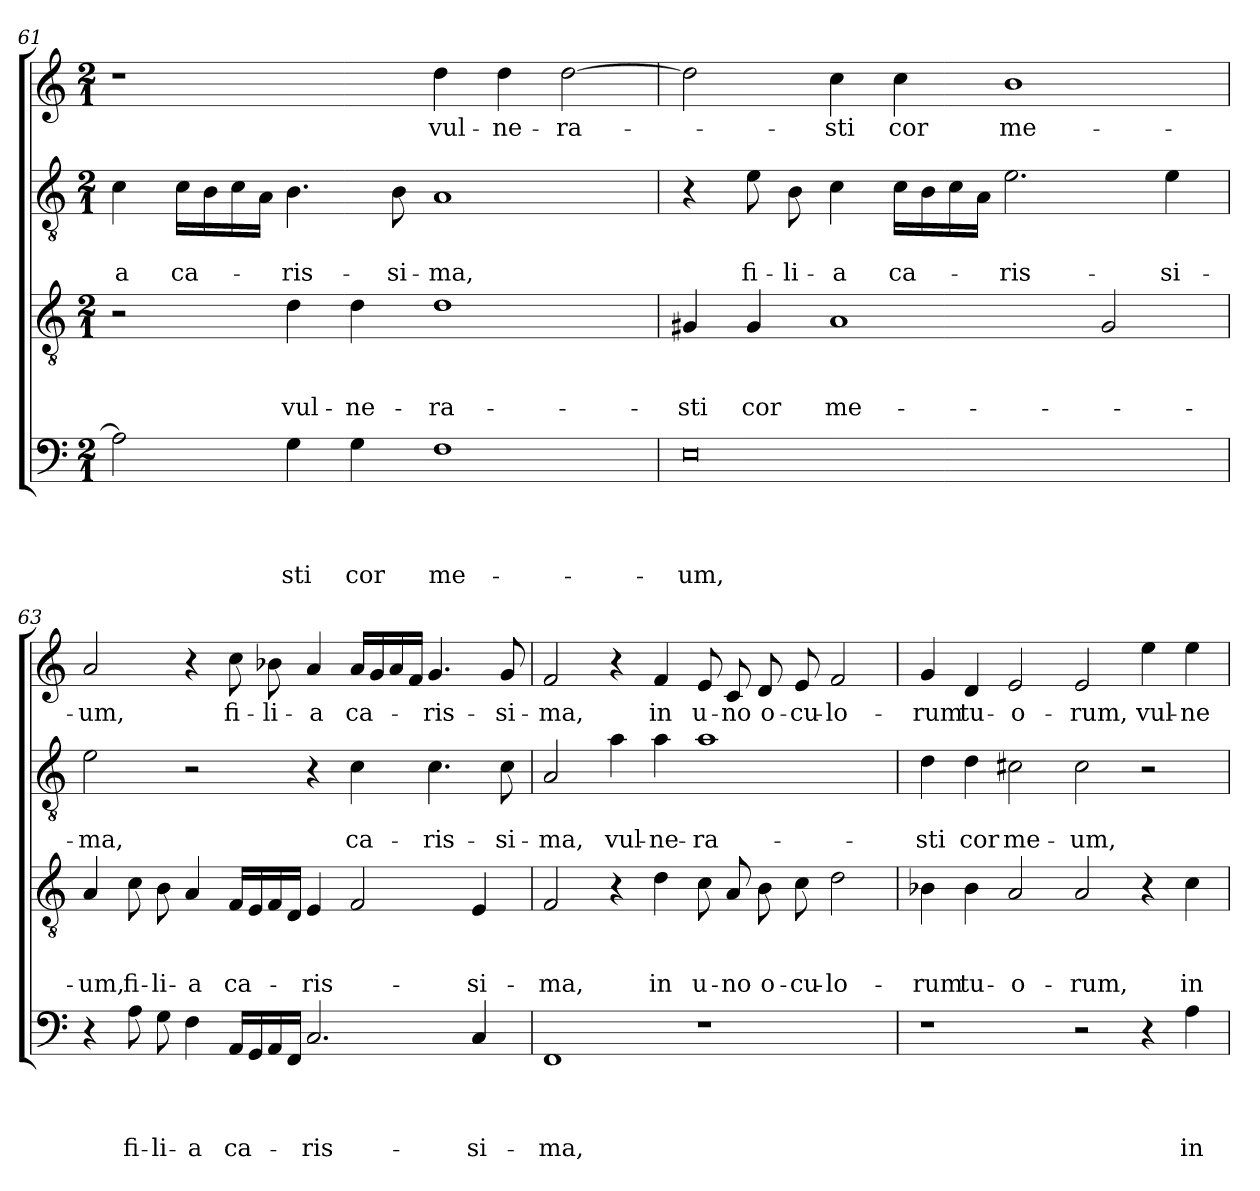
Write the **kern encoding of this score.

**kern	**text	**text	**text	**text	**kern	**text	**text	**text	**kern	**text	**text	**kern	**text
*part4	*part4	*part4	*part4	*part4	*part3	*part3	*part3	*part3	*part2	*part2	*part2	*part1	*part1
*staff4	*staff4	*staff4	*staff4	*staff4	*staff3	*staff3	*staff3	*staff3	*staff2	*staff2	*staff2	*staff1	*staff1
*clefF4	*	*	*	*	*clefGv2	*	*	*	*clefGv2	*	*	*clefG2	*
*k[]	*	*	*	*	*k[]	*	*	*	*k[]	*	*	*k[]	*
*C:	*	*	*	*	*C:	*	*	*	*C:	*	*	*C:	*
*M2/1	*	*	*	*	*M2/1	*	*	*	*M2/1	*	*	*M2/1	*
=61	=61	=61	=61	=61	=61	=61	=61	=61	=61	=61	=61	=61	=61
!	!	!	!	!	!	!	!	!	!	!	!LO:LY:b	!	!
2A\]	.	.	.	.	2r	.	.	.	4c\	.	-a	1r	.
!	!	!	!	!	!	!	!	!	!	!	!LO:LY:b	!	!
.	.	.	.	.	.	.	.	.	16c\LL	.	ca-	.	.
.	.	.	.	.	.	.	.	.	16B\	.	.	.	.
.	.	.	.	.	.	.	.	.	16c\	.	.	.	.
.	.	.	.	.	.	.	.	.	16A\JJ	.	.	.	.
!	!	!	!	!LO:LY:b	!	!	!	!LO:LY:b	!	!	!LO:LY:b	!	!
4G\	.	.	.	-sti	4d\	.	.	vul-	4.B\	.	-ris-	.	.
!	!	!	!	!LO:LY:b	!	!	!	!LO:LY:b	!	!	!	!	!
4G\	.	.	.	cor	4d\	.	.	-ne-	.	.	.	.	.
!	!	!	!	!	!	!	!	!	!	!	!LO:LY:b	!	!
.	.	.	.	.	.	.	.	.	8B\	.	-si-	.	.
!	!	!	!	!LO:LY:b	!	!	!	!LO:LY:b	!	!	!LO:LY:b	!	!LO:LY:b
1F	.	.	.	me-	1d	.	.	-ra-	1A	.	-ma,	4dd\	vul-
!	!	!	!	!	!	!	!	!	!	!	!	!	!LO:LY:b
.	.	.	.	.	.	.	.	.	.	.	.	4dd\	-ne-
!	!	!	!	!	!	!	!	!	!	!	!	!	!LO:LY:b
.	.	.	.	.	.	.	.	.	.	.	.	[2dd\	-ra-
=62	=62	=62	=62	=62	=62	=62	=62	=62	=62	=62	=62	=62	=62
!	!	!	!	!LO:LY:b	!	!	!	!LO:LY:b	!	!	!	!	!
0E	.	.	.	-um,	4G#X/	.	.	-sti	4r	.	.	2dd\]	.
!	!	!	!	!	!	!	!	!LO:LY:b	!	!	!LO:LY:b	!	!
.	.	.	.	.	4G#/	.	.	cor	8e\	.	fi-	.	.
!	!	!	!	!	!	!	!	!	!	!	!LO:LY:b	!	!
.	.	.	.	.	.	.	.	.	8B\	.	-li-	.	.
!	!	!	!	!	!	!	!	!LO:LY:b	!	!	!LO:LY:b	!	!LO:LY:b
.	.	.	.	.	1A	.	.	me-	4c\	.	-a	4cc\	-sti
!	!	!	!	!	!	!	!	!	!	!	!LO:LY:b	!	!LO:LY:b
.	.	.	.	.	.	.	.	.	16c\LL	.	ca-	4cc\	cor
.	.	.	.	.	.	.	.	.	16B\	.	.	.	.
.	.	.	.	.	.	.	.	.	16c\	.	.	.	.
.	.	.	.	.	.	.	.	.	16A\JJ	.	.	.	.
!	!	!	!	!	!	!	!	!	!	!	!LO:LY:b	!	!LO:LY:b
.	.	.	.	.	.	.	.	.	2.e\	.	-ris-	1b	me-
.	.	.	.	.	2G#/	.	.	.	.	.	.	.	.
!	!	!	!	!	!	!	!	!	!	!	!LO:LY:b	!	!
.	.	.	.	.	.	.	.	.	4e\	.	-si-	.	.
!!LO:LB:g=z
=63	=63	=63	=63	=63	=63	=63	=63	=63	=63	=63	=63	=63	=63
!	!	!	!	!	!	!	!	!LO:LY:b	!	!	!LO:LY:b	!	!LO:LY:b
4r	.	.	.	.	4A/	.	.	-um,	2e\	.	-ma,	2a/	-um,
!	!	!	!	!LO:LY:b	!	!	!	!LO:LY:b	!	!	!	!	!
8A\	.	.	.	fi-	8c\	.	.	fi-	.	.	.	.	.
!	!	!	!	!LO:LY:b	!	!	!	!LO:LY:b	!	!	!	!	!
8G\	.	.	.	-li-	8B\	.	.	-li-	.	.	.	.	.
!	!	!	!	!LO:LY:b	!	!	!	!LO:LY:b	!	!	!	!	!
4F\	.	.	.	-a	4A/	.	.	-a	2r	.	.	4r	.
!	!	!	!	!LO:LY:b	!	!	!	!LO:LY:b	!	!	!	!	!LO:LY:b
16AA/LL	.	.	.	ca-	16F/LL	.	.	ca-	.	.	.	8cc\	fi-
16GG/	.	.	.	.	16E/	.	.	.	.	.	.	.	.
!	!	!	!	!	!	!	!	!	!	!	!	!	!LO:LY:b
16AA/	.	.	.	.	16F/	.	.	.	.	.	.	8b-X\	-li-
16FF/JJ	.	.	.	.	16D/JJ	.	.	.	.	.	.	.	.
!	!	!	!	!LO:LY:b	!	!	!	!LO:LY:b	!	!	!	!	!LO:LY:b
2.C/	.	.	.	-ris-	4E/	.	.	-ris-	4r	.	.	4a/	-a
!	!	!	!	!	!	!	!	!	!	!	!LO:LY:b	!	!LO:LY:b
.	.	.	.	.	2F/	.	.	.	4c\	.	ca-	16a/LL	ca-
.	.	.	.	.	.	.	.	.	.	.	.	16g/	.
.	.	.	.	.	.	.	.	.	.	.	.	16a/	.
.	.	.	.	.	.	.	.	.	.	.	.	16f/JJ	.
!	!	!	!	!	!	!	!	!	!	!	!LO:LY:b	!	!LO:LY:b
.	.	.	.	.	.	.	.	.	4.c\	.	-ris-	4.g/	-ris-
!	!	!	!	!LO:LY:b	!	!	!	!LO:LY:b	!	!	!	!	!
4C/	.	.	.	-si-	4E/	.	.	-si-	.	.	.	.	.
!	!	!	!	!	!	!	!	!	!	!	!LO:LY:b	!	!LO:LY:b
.	.	.	.	.	.	.	.	.	8c\	.	-si-	8g/	-si-
=64	=64	=64	=64	=64	=64	=64	=64	=64	=64	=64	=64	=64	=64
!	!	!	!	!LO:LY:b	!	!	!	!LO:LY:b	!	!	!LO:LY:b	!	!LO:LY:b
1FF	.	.	.	-ma,	2F/	.	.	-ma,	2A/	.	-ma,	2f/	-ma,
!	!	!	!	!	!	!	!	!	!	!	!LO:LY:b	!	!
.	.	.	.	.	4r	.	.	.	4a\	.	vul-	4r	.
!	!	!	!	!	!	!	!	!LO:LY:b	!	!	!LO:LY:b	!	!LO:LY:b
.	.	.	.	.	4d\	.	.	in	4a\	.	-ne-	4f/	in
!	!	!	!	!	!	!	!	!LO:LY:b	!	!	!LO:LY:b	!	!LO:LY:b
1r	.	.	.	.	8c\	.	.	u-	1a	.	-ra-	8e/	u-
!	!	!	!	!	!	!	!	!LO:LY:b	!	!	!	!	!LO:LY:b
.	.	.	.	.	8A/	.	.	-no	.	.	.	8c/	-no
!	!	!	!	!	!	!	!	!LO:LY:b	!	!	!	!	!LO:LY:b
.	.	.	.	.	8B\	.	.	o-	.	.	.	8d/	o-
!	!	!	!	!	!	!	!	!LO:LY:b	!	!	!	!	!LO:LY:b
.	.	.	.	.	8c\	.	.	-cu-	.	.	.	8e/	-cu-
!	!	!	!	!	!	!	!	!LO:LY:b	!	!	!	!	!LO:LY:b
.	.	.	.	.	2d\	.	.	-lo-	.	.	.	2f/	-lo-
=65	=65	=65	=65	=65	=65	=65	=65	=65	=65	=65	=65	=65	=65
!	!	!	!	!	!	!	!	!LO:LY:b	!	!	!LO:LY:b	!	!LO:LY:b
1r	.	.	.	.	4B-X\	.	.	-rum	4d\	.	-sti	4g/	-rum
!	!	!	!	!	!	!	!	!LO:LY:b	!	!	!LO:LY:b	!	!LO:LY:b
.	.	.	.	.	4B-\	.	.	tu-	4d\	.	cor	4d/	tu-
!	!	!	!	!	!	!	!	!LO:LY:b	!	!	!LO:LY:b	!	!LO:LY:b
.	.	.	.	.	2A/	.	.	-o-	2c#X\	.	me-	2e/	-o-
!	!	!	!	!	!	!	!	!LO:LY:b	!	!	!LO:LY:b	!	!LO:LY:b
2r	.	.	.	.	2A/	.	.	-rum,	2c#\	.	-um,	2e/	-rum,
!	!	!	!	!	!	!	!	!	!	!	!	!	!LO:LY:b
4r	.	.	.	.	4r	.	.	.	2r	.	.	4ee\	vul-
!	!	!	!	!LO:LY:b	!	!	!	!LO:LY:b	!	!	!	!	!LO:LY:b
4A\	.	.	.	in	4c\	.	.	in	.	.	.	4ee\	-ne-
=	=	=	=	=	=	=	=	=	=	=	=	=	=
*-	*-	*-	*-	*-	*-	*-	*-	*-	*-	*-	*-	*-	*-
